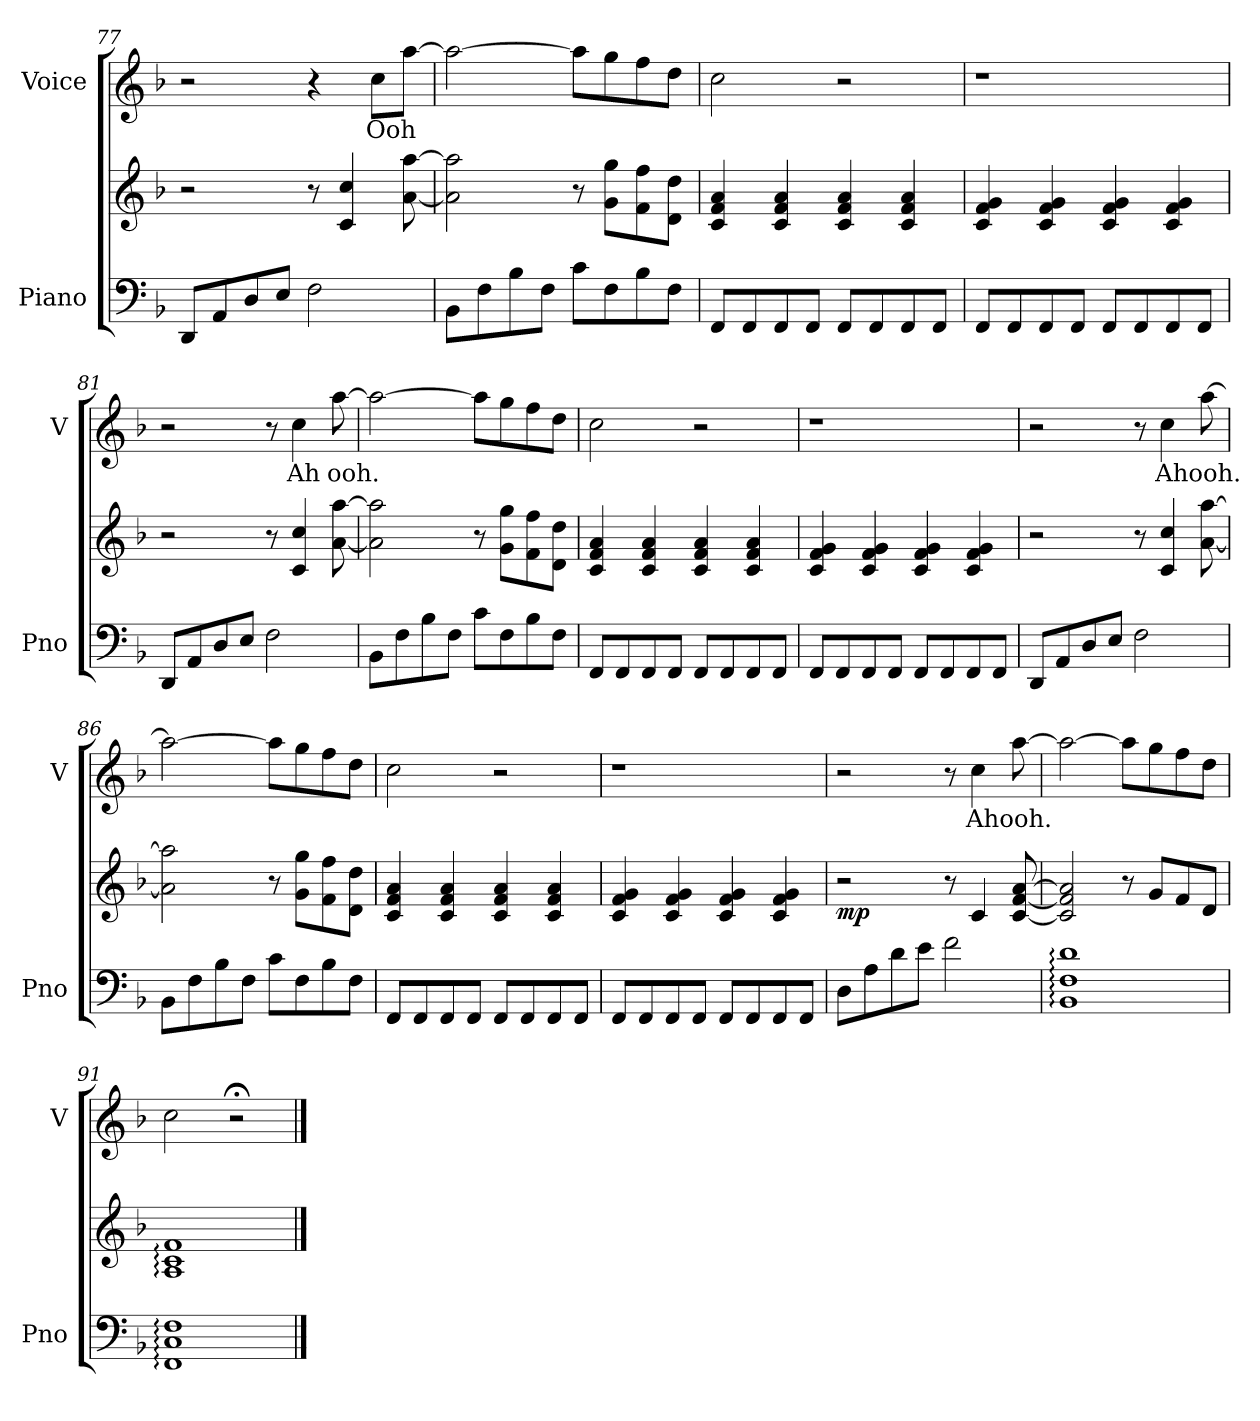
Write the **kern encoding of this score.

**kern	**kern	**dynam	**kern	**text
*part2	*part2	*part2	*part1	*part1
*staff3	*staff2	*staff2/3	*staff1	*staff1
*I"Piano	*	*	*I"Voice	*
*I'Pno	*	*	*I'V	*
*clefF4	*clefG2	*	*clefG2	*
*k[b-]	*k[b-]	*	*k[b-]	*
=77	=77	=77	=77	=77
8DD/L	2r	.	2r	.
8AA/	.	.	.	.
8D/	.	.	.	.
8E/J	.	.	.	.
2F\	8r	.	4r	.
.	4c/ 4cc/	.	.	.
.	.	.	8cc\L	Ooh
.	[8a\ [8aa\	.	[8aa\J	.
=78	=78	=78	=78	=78
8BB-\L	2a\] 2aa\]	.	2aa\_	.
8F\	.	.	.	.
8B-\	.	.	.	.
8F\J	.	.	.	.
8c\L	8r	.	8aa\L]	.
8F\	8g\ 8gg\L	.	8gg\	.
8B-\	8f\ 8ff\	.	8ff\	.
8F\J	8d\ 8dd\J	.	8dd\J	.
!!LO:LB:g=z
=79	=79	=79	=79	=79
8FF/L	4c/ 4f/ 4a/	.	2cc\	.
8FF/	.	.	.	.
8FF/	4c/ 4f/ 4a/	.	.	.
8FF/J	.	.	.	.
8FF/L	4c/ 4f/ 4a/	.	2r	.
8FF/	.	.	.	.
8FF/	4c/ 4f/ 4a/	.	.	.
8FF/J	.	.	.	.
=80	=80	=80	=80	=80
8FF/L	4c/ 4f/ 4g/	.	1r	.
8FF/	.	.	.	.
8FF/	4c/ 4f/ 4g/	.	.	.
8FF/J	.	.	.	.
8FF/L	4c/ 4f/ 4g/	.	.	.
8FF/	.	.	.	.
8FF/	4c/ 4f/ 4g/	.	.	.
8FF/J	.	.	.	.
=81	=81	=81	=81	=81
8DD/L	2r	.	2r	.
8AA/	.	.	.	.
8D/	.	.	.	.
8E/J	.	.	.	.
2F\	8r	.	8r	.
.	4c/ 4cc/	.	4cc\	Ah
.	[8a\ [8aa\	.	[8aa\	ooh.
!!LO:PB:g=z
=82	=82	=82	=82	=82
8BB-\L	2a\] 2aa\]	.	2aa\_	.
8F\	.	.	.	.
8B-\	.	.	.	.
8F\J	.	.	.	.
8c\L	8r	.	8aa\L]	.
8F\	8g\ 8gg\L	.	8gg\	.
8B-\	8f\ 8ff\	.	8ff\	.
8F\J	8d\ 8dd\J	.	8dd\J	.
=83	=83	=83	=83	=83
8FF/L	4c/ 4f/ 4a/	.	2cc\	.
8FF/	.	.	.	.
8FF/	4c/ 4f/ 4a/	.	.	.
8FF/J	.	.	.	.
8FF/L	4c/ 4f/ 4a/	.	2r	.
8FF/	.	.	.	.
8FF/	4c/ 4f/ 4a/	.	.	.
8FF/J	.	.	.	.
=84	=84	=84	=84	=84
8FF/L	4c/ 4f/ 4g/	.	1r	.
8FF/	.	.	.	.
8FF/	4c/ 4f/ 4g/	.	.	.
8FF/J	.	.	.	.
8FF/L	4c/ 4f/ 4g/	.	.	.
8FF/	.	.	.	.
8FF/	4c/ 4f/ 4g/	.	.	.
8FF/J	.	.	.	.
!!LO:LB:g=z
=85	=85	=85	=85	=85
8DD/L	2r	.	2r	.
8AA/	.	.	.	.
8D/	.	.	.	.
8E/J	.	.	.	.
2F\	8r	.	8r	.
.	4c/ 4cc/	.	4cc\	Ah
.	[8a\ [8aa\	.	[8aa\	ooh.
=86	=86	=86	=86	=86
8BB-\L	2a\] 2aa\]	.	2aa\_	.
8F\	.	.	.	.
8B-\	.	.	.	.
8F\J	.	.	.	.
8c\L	8r	.	8aa\L]	.
8F\	8g\ 8gg\L	.	8gg\	.
8B-\	8f\ 8ff\	.	8ff\	.
8F\J	8d\ 8dd\J	.	8dd\J	.
=87	=87	=87	=87	=87
8FF/L	4c/ 4f/ 4a/	.	2cc\	.
8FF/	.	.	.	.
8FF/	4c/ 4f/ 4a/	.	.	.
8FF/J	.	.	.	.
8FF/L	4c/ 4f/ 4a/	.	2r	.
8FF/	.	.	.	.
8FF/	4c/ 4f/ 4a/	.	.	.
8FF/J	.	.	.	.
!!LO:LB:g=z
=88	=88	=88	=88	=88
8FF/L	4c/ 4f/ 4g/	.	1r	.
8FF/	.	.	.	.
8FF/	4c/ 4f/ 4g/	.	.	.
8FF/J	.	.	.	.
8FF/L	4c/ 4f/ 4g/	.	.	.
8FF/	.	.	.	.
8FF/	4c/ 4f/ 4g/	.	.	.
8FF/J	.	.	.	.
=89	=89	=89	=89	=89
!	!	!LO:DY:b	!	!
8D\L	2r	mp	2r	.
8A\	.	.	.	.
8d\	.	.	.	.
8e\J	.	.	.	.
2f\	8r	.	8r	.
.	4c/	.	4cc\	Ah
.	[8c/ [8f/ [8a/	.	[8aa\	ooh.
=90	=90	=90	=90	=90
1BB-: 1F: 1d:	2c/] 2f/] 2a/]	.	2aa\_	.
.	8r	.	8aa\L]	.
.	8g/L	.	8gg\	.
.	8f/	.	8ff\	.
.	8d/J	.	8dd\J	.
=91	=91	=91	=91	=91
1FF: 1C: 1F:	1A: 1c: 1f:	.	2cc\	.
.	.	.	2r;<	.
==	==	==	==	==
*-	*-	*-	*-	*-
